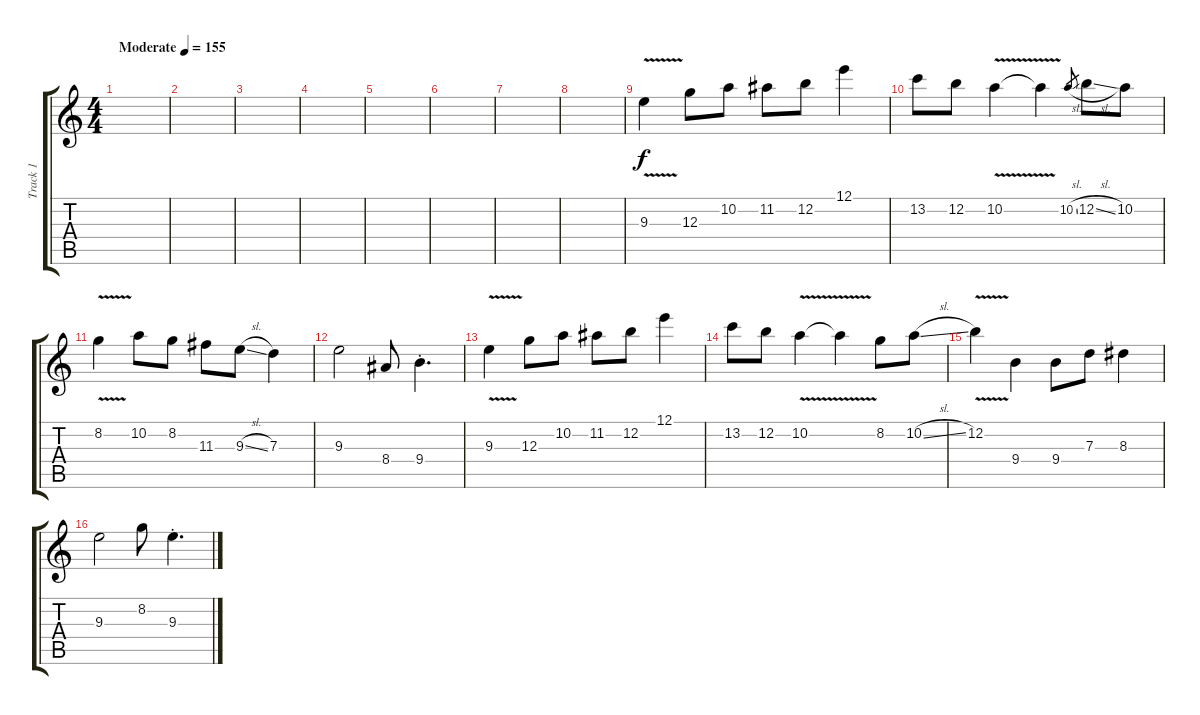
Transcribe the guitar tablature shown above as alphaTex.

\track ("Track 1" "Track 1") {instrument distortionguitar}
\staff {score tabs}
\tuning (E4 B3 G3 D3 A2 E2) {hide}
\ts (4 4)
\tempo (155 "Moderate")
\clef g2
\ks c
|
|
|
|
|
|
|
|
9.3{v}.4 12.3.8 10.2.8 11.2.8 12.2.8 12.1.4 |
13.2.8 12.2.8 10.2{v}.4 10.2{t}.4 10.2{sl}.8{gr} 12.2{sl}.8 10.2.8 |
8.2{v}.4 10.2.8 8.2.8 11.3.8 9.3{sl}.8 7.3.4 |
9.3.2 8.4.8 9.4{st}.4{d} |
9.3{v}.4 12.3.8 10.2.8 11.2.8 12.2.8 12.1.4 |
13.2.8 12.2.8 10.2{v}.4 10.2{t}.4 8.2.8 10.2{sl}.8 |
12.2{v}.4 9.4.4 9.4.8 7.3.8 8.3.4 |
9.3.2 8.2.8 9.3{st}.4{d}
